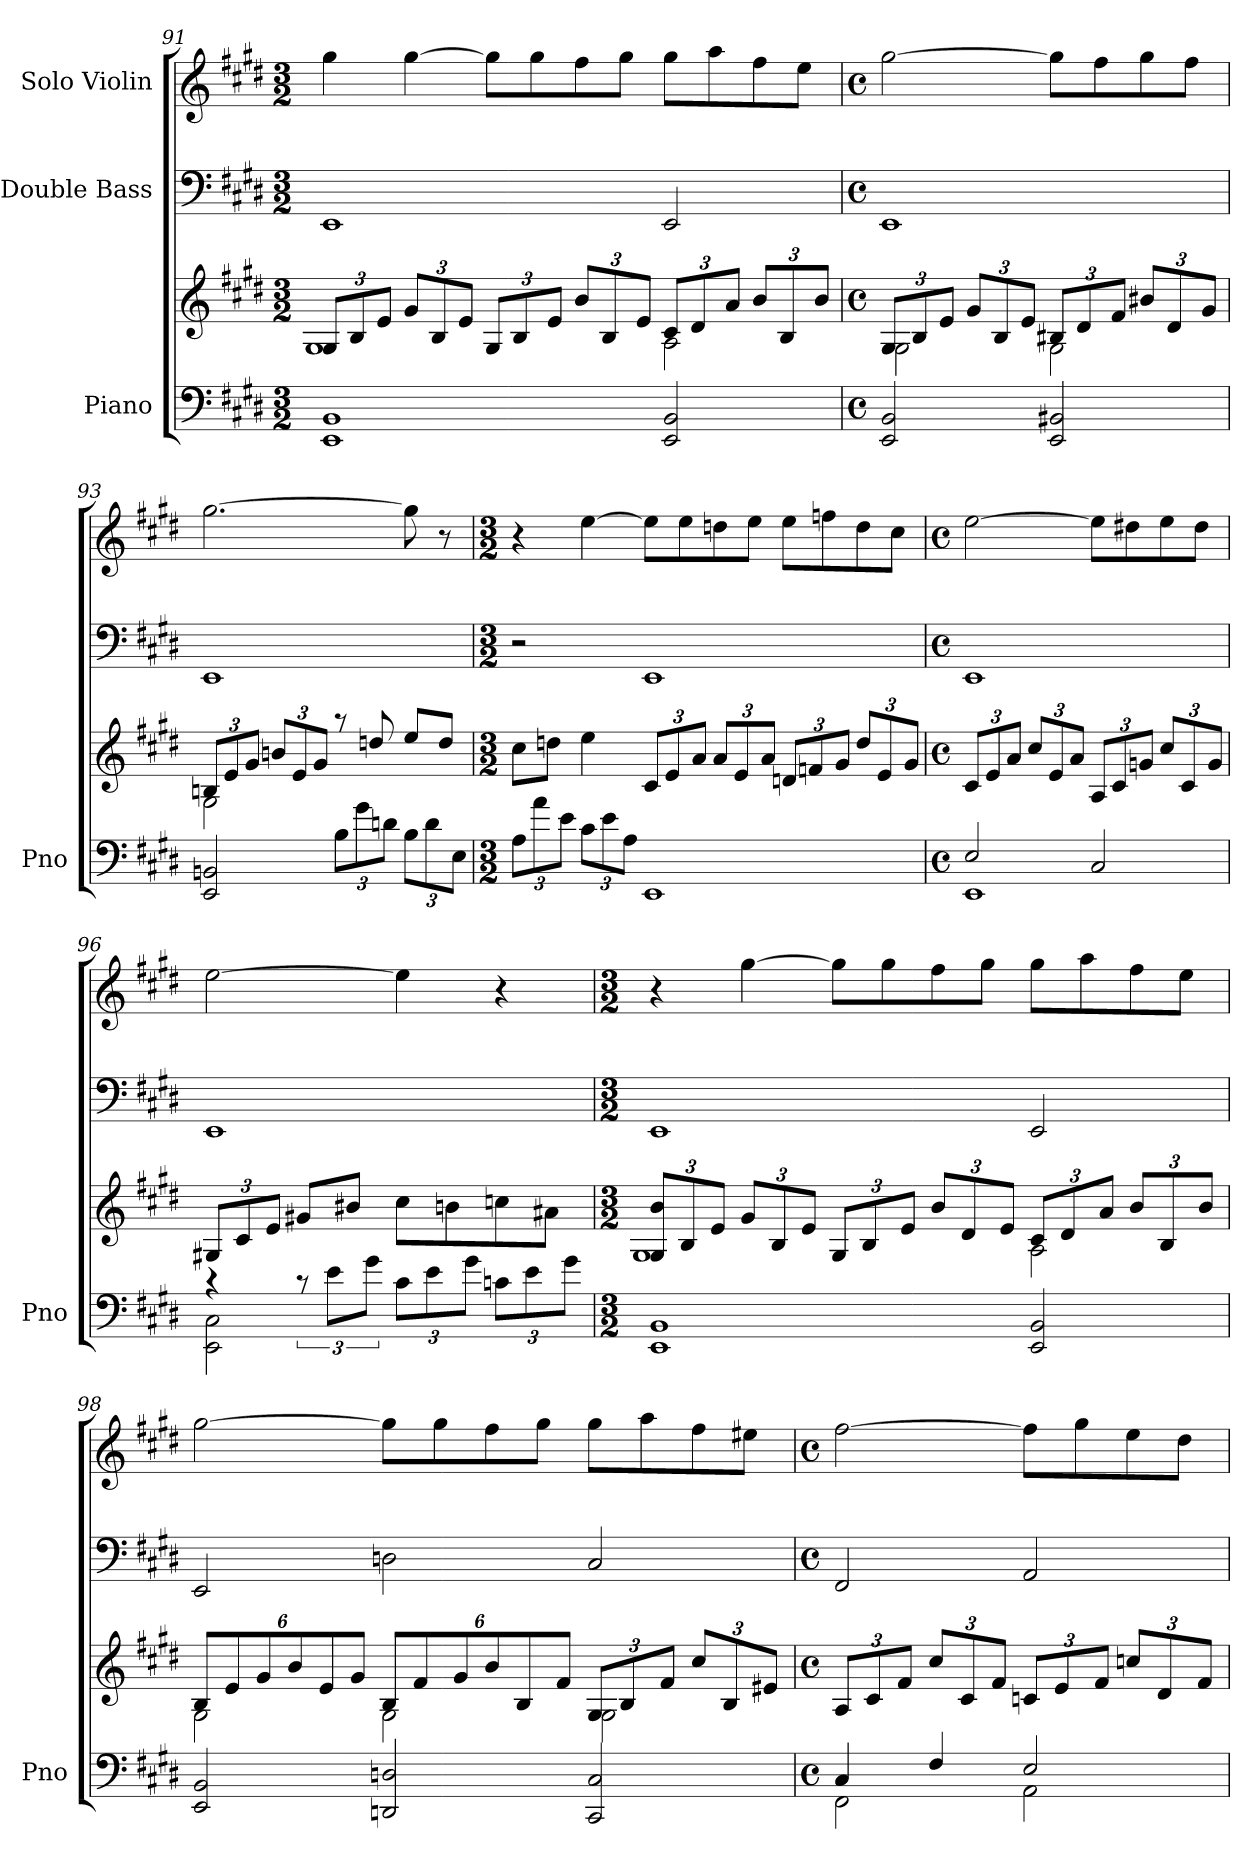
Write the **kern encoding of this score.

**kern	**kern	**kern	**kern
*part3	*part3	*part2	*part1
*staff4	*staff3	*staff2	*staff1
*I"Piano	*	*I"Double Bass	*I"Solo Violin
*I'Pno	*	*	*
!!LO:LB:g=z
*clefF4	*clefG2	*clefF4	*clefG2
*	*	*ITrd7c12	*
*k[f#c#g#d#]	*k[f#c#g#d#]	*k[f#c#g#d#]	*k[f#c#g#d#]
*E:	*E:	*E:	*E:
*M3/2	*M3/2	*M3/2	*M3/2
=91	=91	=91	=91
*	*^	*	*
1EE 1BB	12G#/L	1G#	1EEE	4gg#\
.	12B/	.	.	.
.	12e/J	.	.	.
.	12g#/L	.	.	[4gg#\
.	12B/	.	.	.
.	12e/J	.	.	.
.	12G#/L	.	.	8gg#\L]
.	12B/	.	.	.
.	.	.	.	8gg#\
.	12e/J	.	.	.
.	12b/L	.	.	8ff#\
.	12B/	.	.	.
.	.	.	.	8gg#\J
.	12e/J	.	.	.
2EE/ 2BB/	12c#/L	2A\	2EEE/	8gg#\L
.	12d#/	.	.	.
.	.	.	.	8aa\
.	12a/J	.	.	.
.	12b/L	.	.	8ff#\
.	12B/	.	.	.
.	.	.	.	8ee\J
.	12b/J	.	.	.
=92	=92	=92	=92	=92
*M4/4	*M4/4	*	*M4/4	*M4/4
*met(c)	*met(c)	*	*met(c)	*met(c)
2EE/ 2BB/	12G#/L	2G#\	1EEE	[2gg#\
.	12B/	.	.	.
.	12e/J	.	.	.
.	12g#/L	.	.	.
.	12B/	.	.	.
.	12e/J	.	.	.
2EE/ 2BB#X/	12B#X/L	2G#\	.	8gg#\L]
.	12d#/	.	.	.
.	.	.	.	8ff#\
.	12f#/J	.	.	.
.	12b#X/L	.	.	8gg#\
.	12d#/	.	.	.
.	.	.	.	8ff#\J
.	12g#/J	.	.	.
=93	=93	=93	=93	=93
2EE/ 2BBn/	12Bn/L	2G#\	1EEE	[2.gg#\
.	12e/	.	.	.
.	12g#/J	.	.	.
.	12bn/L	.	.	.
.	12e/	.	.	.
.	12g#/J	.	.	.
12B\L	8raa	2ryy	.	.
12g#\	.	.	.	.
.	8ddn/	.	.	.
12dn\J	.	.	.	.
12B\L	8ee/L	.	.	8gg#\]
12d\	.	.	.	.
.	8dd/J	.	.	8r
12E\J	.	.	.	.
!!LO:PB:g=z
=94	=94	=94	=94	=94
*M3/2	*M3/2	*	*M3/2	*M3/2
12A\L	8cc#\L	2ryy	2r	4r
12a\	.	.	.	.
.	8ddn\J	.	.	.
12e\J	.	.	.	.
12c#\L	4ee\	.	.	[4ee\
12e\	.	.	.	.
12A\J	.	.	.	.
1EE	12c#/L	1ryy	1EEE	8ee\L]
.	12e/	.	.	.
.	.	.	.	8ee\
.	12a/J	.	.	.
.	12a/L	.	.	8ddn\
.	12e/	.	.	.
.	.	.	.	8ee\J
.	12a/J	.	.	.
.	12dn/L	.	.	8ee\L
.	12fn/	.	.	.
.	.	.	.	8ffn\
.	12g#/J	.	.	.
.	12dd/L	.	.	8dd\
.	12e/	.	.	.
.	.	.	.	8cc#\J
.	12g#/J	.	.	.
*	*v	*v	*	*
=95	=95	=95	=95
*M4/4	*M4/4	*M4/4	*M4/4
*met(c)	*met(c)	*met(c)	*met(c)
*^	*	*	*
2E/	1EE	12c#/L	1EEE	[2ee\
.	.	12e/	.	.
.	.	12a/J	.	.
.	.	12cc#/L	.	.
.	.	12e/	.	.
.	.	12a/J	.	.
2C#/	.	12A/L	.	8ee\L]
.	.	12c#/	.	.
.	.	.	.	8dd#X\
.	.	12gn/J	.	.
.	.	12cc#/L	.	8ee\
.	.	12c#/	.	.
.	.	.	.	8dd#\J
.	.	12g/J	.	.
=96	=96	=96	=96	=96
4rc	2EE\ 2C#\	12G#X/L	1EEE	[2ee\
.	.	12c#/	.	.
.	.	12e/J	.	.
12rc	.	8g#X/L	.	.
12e\L	.	.	.	.
.	.	8b#X/J	.	.
12g#\J	.	.	.	.
12c#\L	2ryy	8cc#\L	.	4ee\]
12e\	.	.	.	.
.	.	8bn\	.	.
12g#\J	.	.	.	.
12cn\L	.	8ccn\	.	4r
12e\	.	.	.	.
.	.	8a#X\J	.	.
12g#\J	.	.	.	.
*v	*v	*	*	*
!!LO:LB:g=z
=97	=97	=97	=97
*M3/2	*M3/2	*M3/2	*M3/2
*	*^	*	*
1EE 1BB	12G#/ 12b/L	1G#	1EEE	4r
.	12B/	.	.	.
.	12e/J	.	.	.
.	12g#/L	.	.	[4gg#\
.	12B/	.	.	.
.	12e/J	.	.	.
.	12G#/L	.	.	8gg#\L]
.	12B/	.	.	.
.	.	.	.	8gg#\
.	12e/J	.	.	.
.	12b/L	.	.	8ff#\
.	12d#/	.	.	.
.	.	.	.	8gg#\J
.	12e/J	.	.	.
2EE/ 2BB/	12c#/L	2A\	2EEE/	8gg#\L
.	12d#/	.	.	.
.	.	.	.	8aa\
.	12a/J	.	.	.
.	12b/L	.	.	8ff#\
.	12B/	.	.	.
.	.	.	.	8ee\J
.	12b/J	.	.	.
=98	=98	=98	=98	=98
2EE/ 2BB/	12B/L	2G#\	2EEE/	[2gg#\
.	12e/	.	.	.
.	12g#/	.	.	.
.	12b/	.	.	.
.	12e/	.	.	.
.	12g#/J	.	.	.
2DDn/ 2Dn/	12B/L	2G#\	2DDn\	8gg#\L]
.	12f#/	.	.	.
.	.	.	.	8gg#\
.	12g#/	.	.	.
.	12b/	.	.	8ff#\
.	12B/	.	.	.
.	.	.	.	8gg#\J
.	12f#/J	.	.	.
2CC#/ 2C#/	12G#/L	2G#\	2CC#/	8gg#\L
.	12B/	.	.	.
.	.	.	.	8aa\
.	12f#/J	.	.	.
.	12cc#/L	.	.	8ff#\
.	12B/	.	.	.
.	.	.	.	8ee#X\J
.	12e#X/J	.	.	.
*	*v	*v	*	*
=99	=99	=99	=99
*M4/4	*M4/4	*M4/4	*M4/4
*met(c)	*met(c)	*met(c)	*met(c)
*^	*	*	*
4C#/	2FF#\	12A/L	2FFF#/	[2ff#\
.	.	12c#/	.	.
.	.	12f#/J	.	.
4F#/	.	12cc#/L	.	.
.	.	12c#/	.	.
.	.	12f#/J	.	.
2E/	2AA\	12cn/L	2AAA/	8ff#\L]
.	.	12e/	.	.
.	.	.	.	8gg#\
.	.	12f#/J	.	.
.	.	12ccn/L	.	8ee\
.	.	12d#/	.	.
.	.	.	.	8dd#\J
.	.	12f#/J	.	.
*v	*v	*	*	*
=	=	=	=
*-	*-	*-	*-
